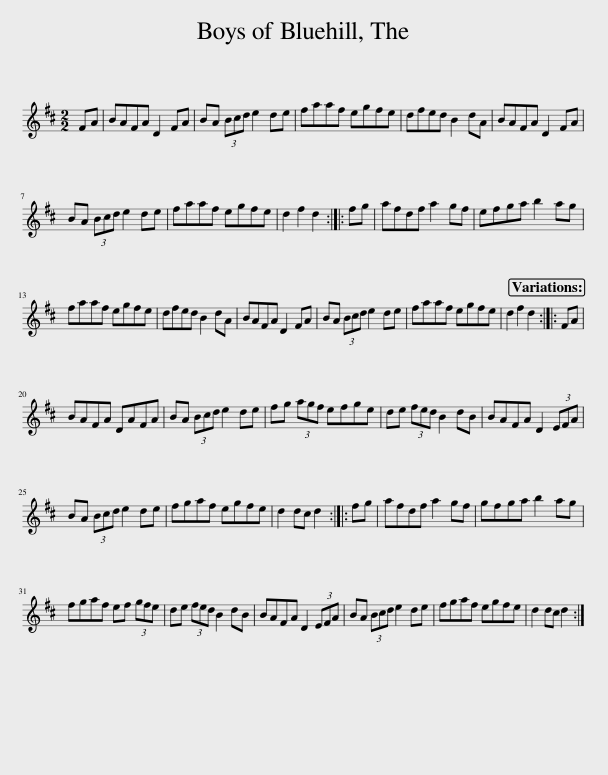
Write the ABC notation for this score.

X:1
L:1/8
M:2/2
I:linebreak $
K:D
V:1 treble
V:1
 FA | BAFA D2 FA | BA (3Bcd e2 de | faaf egfe | dfed B2 dA | %5
 BAFA D2 FA |$ BA (3Bcd e2 de | faaf egfe | d2 f2 d2 :: fg | %10
 afdf a2 gf | efga b2 ag |$ faaf egfe | dfed B2 dA | BAFA D2 FA | %15
 BA (3Bcd e2 de | faaf egfe | d2 f2 d2 :: FA |$ BAFA DAFA | %20
 BA (3Bcd e2 de | fg (3agf efge | de (3fed B2 dB | BAFA D2 (3EFA |$ BA (3Bcd e2 de | %25
 fgaf egfe | d2 dc d2 :: fg | afdf a2 gf | gfga b2 ag |$ %30
 fgaf ef (3gfe | de (3fed B2 dB | BAFA D2 (3EFA | BA (3Bcd e2 de | fgaf egfe | %35
 d2 dc d2 :| %36
